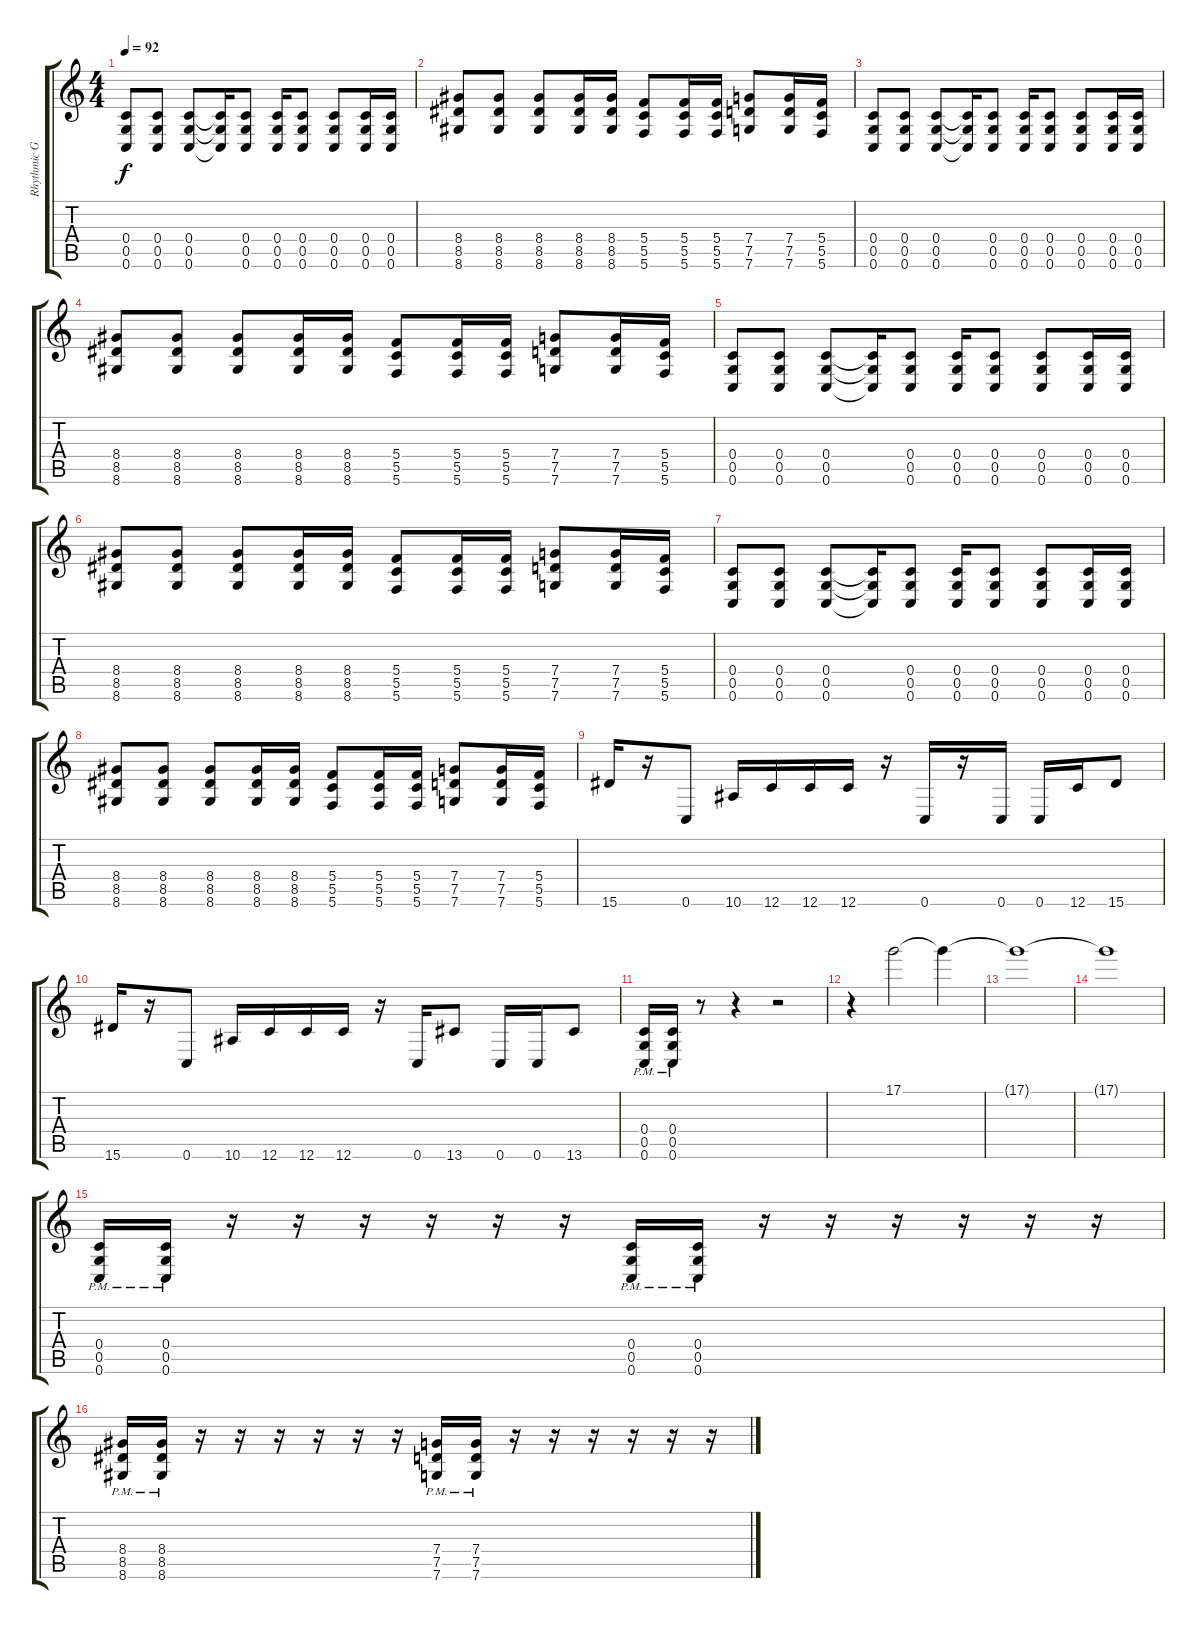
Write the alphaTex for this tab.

\track ("Rhythmic Guitar" "Rhythmic G") {instrument distortionguitar}
\staff {score tabs}
\tuning (D4 A3 F3 C3 G2 C2) {hide}
\ts (4 4)
\tempo 92
\clef g2
\ks c
(0.4 0.5 0.6).8{dy f} (0.4 0.5 0.6).8 (0.4 0.5 0.6).8 (0.4{t} 0.5{t} 0.6{t}).16 (0.4 0.5 0.6).8 (0.4 0.5 0.6).16 (0.4 0.5 0.6).8 (0.4 0.5 0.6).8 (0.4 0.5 0.6).16 (0.4 0.5 0.6).16 |
(8.4 8.5 8.6).8 (8.4 8.5 8.6).8 (8.4 8.5 8.6).8 (8.4 8.5 8.6).16 (8.4 8.5 8.6).16 (5.4 5.5 5.6).8 (5.4 5.5 5.6).16 (5.4 5.5 5.6).16 (7.4 7.5 7.6).8 (7.4 7.5 7.6).16 (5.4 5.5 5.6).16 |
(0.4 0.5 0.6).8 (0.4 0.5 0.6).8 (0.4 0.5 0.6).8 (0.4{t} 0.5{t} 0.6{t}).16 (0.4 0.5 0.6).8 (0.4 0.5 0.6).16 (0.4 0.5 0.6).8 (0.4 0.5 0.6).8 (0.4 0.5 0.6).16 (0.4 0.5 0.6).16 |
(8.4 8.5 8.6).8 (8.4 8.5 8.6).8 (8.4 8.5 8.6).8 (8.4 8.5 8.6).16 (8.4 8.5 8.6).16 (5.4 5.5 5.6).8 (5.4 5.5 5.6).16 (5.4 5.5 5.6).16 (7.4 7.5 7.6).8 (7.4 7.5 7.6).16 (5.4 5.5 5.6).16 |
(0.4 0.5 0.6).8 (0.4 0.5 0.6).8 (0.4 0.5 0.6).8 (0.4{t} 0.5{t} 0.6{t}).16 (0.4 0.5 0.6).8 (0.4 0.5 0.6).16 (0.4 0.5 0.6).8 (0.4 0.5 0.6).8 (0.4 0.5 0.6).16 (0.4 0.5 0.6).16 |
(8.4 8.5 8.6).8 (8.4 8.5 8.6).8 (8.4 8.5 8.6).8 (8.4 8.5 8.6).16 (8.4 8.5 8.6).16 (5.4 5.5 5.6).8 (5.4 5.5 5.6).16 (5.4 5.5 5.6).16 (7.4 7.5 7.6).8 (7.4 7.5 7.6).16 (5.4 5.5 5.6).16 |
(0.4 0.5 0.6).8 (0.4 0.5 0.6).8 (0.4 0.5 0.6).8 (0.4{t} 0.5{t} 0.6{t}).16 (0.4 0.5 0.6).8 (0.4 0.5 0.6).16 (0.4 0.5 0.6).8 (0.4 0.5 0.6).8 (0.4 0.5 0.6).16 (0.4 0.5 0.6).16 |
(8.4 8.5 8.6).8 (8.4 8.5 8.6).8 (8.4 8.5 8.6).8 (8.4 8.5 8.6).16 (8.4 8.5 8.6).16 (5.4 5.5 5.6).8 (5.4 5.5 5.6).16 (5.4 5.5 5.6).16 (7.4 7.5 7.6).8 (7.4 7.5 7.6).16 (5.4 5.5 5.6).16 |
15.6.16{instrument overdrivenguitar} r.16 0.6.8 10.6.16 12.6.16 12.6.16 12.6.16 r.16 0.6.16 r.16 0.6.16 0.6.16 12.6.16 15.6.8 |
15.6.16 r.16 0.6.8 10.6.16 12.6.16 12.6.16 12.6.16 r.16 0.6.16 13.6.8 0.6.16 0.6.16 13.6.8 |
(0.4{pm} 0.5{pm} 0.6{pm}).16{instrument distortionguitar} (0.4{pm} 0.5{pm} 0.6{pm}).16 r.8 r.4 r.2{volume 0} |
r.4 17.1.2{volume 7} 17.1{t}.4 |
17.1{t}.1 |
17.1{t}.1 |
(0.4{pm} 0.5{pm} 0.6{pm}).16 (0.4{pm} 0.5{pm} 0.6{pm}).16 r.16 r.16 r.16 r.16 r.16 r.16 (0.4{pm} 0.5{pm} 0.6{pm}).16 (0.4{pm} 0.5{pm} 0.6{pm}).16 r.16 r.16 r.16 r.16 r.16 r.16 |
(8.4{pm} 8.5{pm} 8.6{pm}).16 (8.4{pm} 8.5{pm} 8.6{pm}).16 r.16 r.16 r.16 r.16 r.16 r.16 (7.4{pm} 7.5{pm} 7.6{pm}).16 (7.4{pm} 7.5{pm} 7.6{pm}).16 r.16 r.16 r.16 r.16 r.16 r.16
